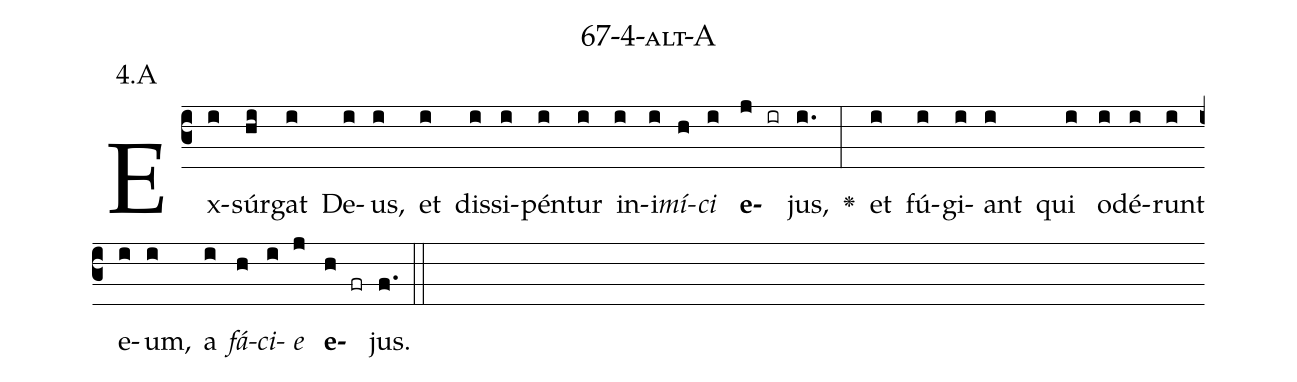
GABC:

name: 67-4-alt-A;
annotation: 4.A;
%%
(c3)Ex(i)súr(hi)gat(i) De(i)us,(i) et(i) dis(i)si(i)pén(i)tur(i) in(i)i(i)<i>mí</i>(h)<i>ci</i>(i) <b>e</b>(j ir)jus,(i.) <v>\greheightstar</v>(:) et(i) fú(i)gi(i)ant(i) qui(i) o(i)dé(i)runt(i) e(i)um,(i) a(i) <i>fá</i>(h)<i>ci</i>(i)<i>e</i>(j) <b>e</b>(h fr)jus.(f.) (::)


%E(i) u(h) o(i) u(j) a(h) e.(f.) (::)
